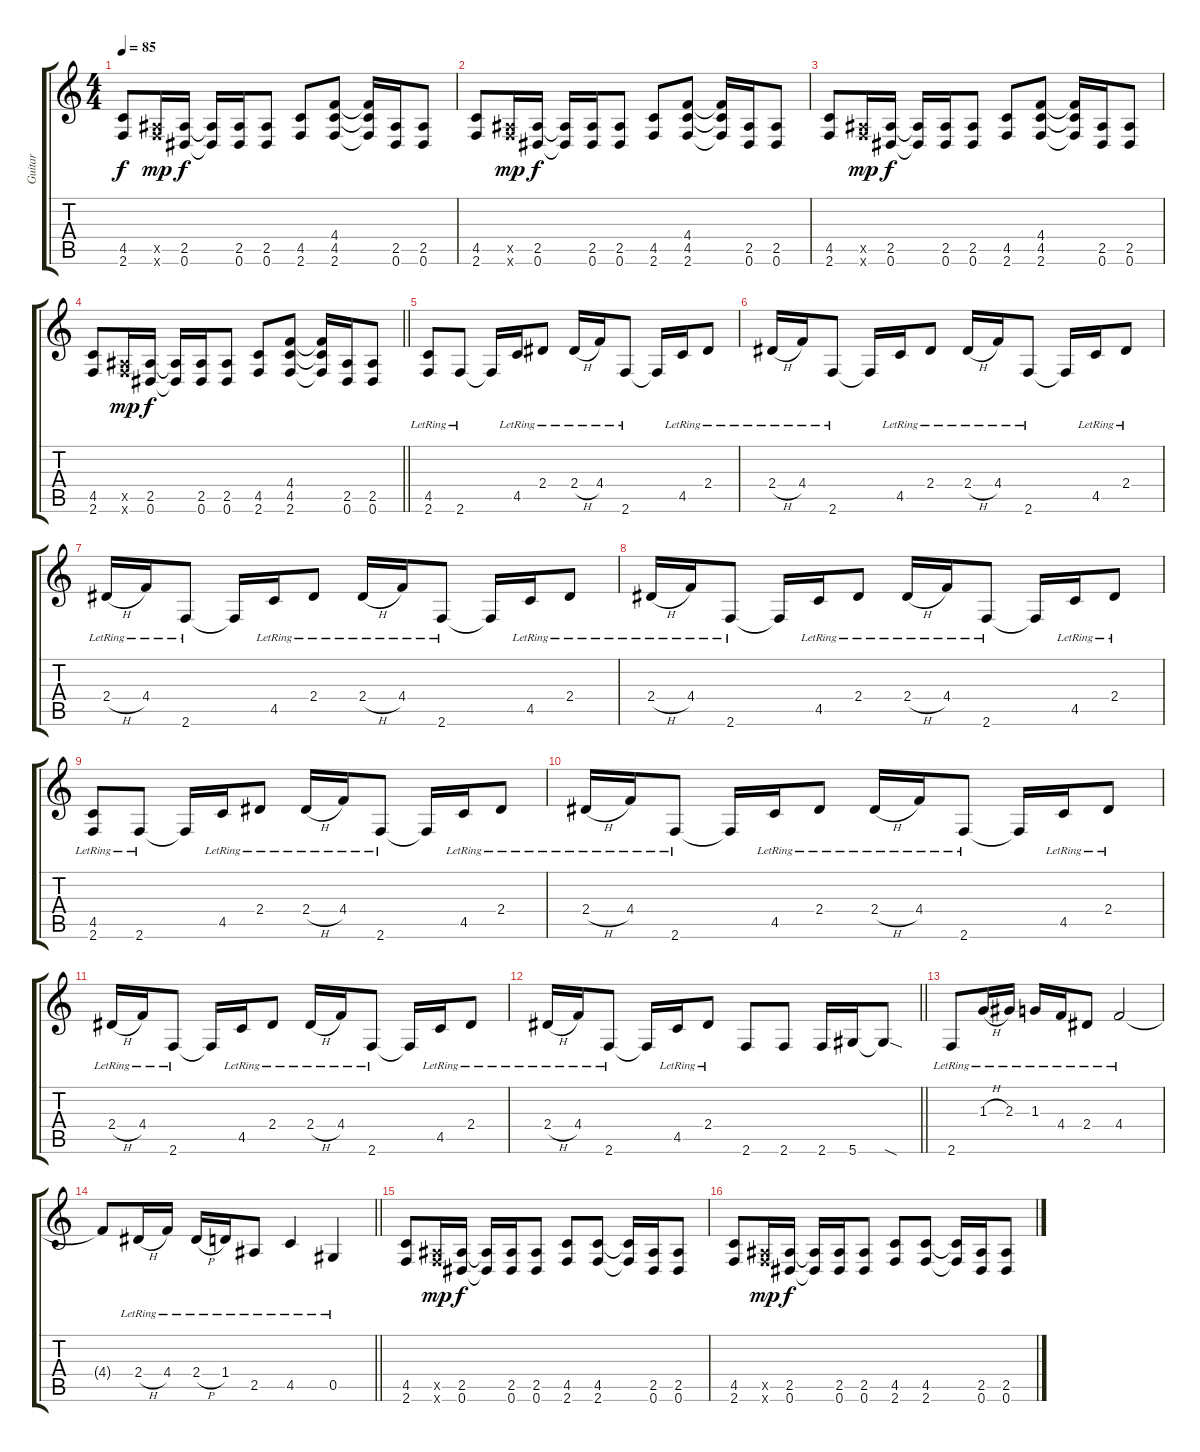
\track ("Guitar" "Guitar") {instrument acousticguitarsteel}
\staff {score tabs}
\tuning (Eb4 Bb3 Gb3 Db3 Ab2 Eb2) {hide}
\ts (4 4)
\section ("" "")
\tempo 85
\clef g2
\ks c
(4.5 2.6).8{dy f} (2.5{x} 2.6{x}).16{dy mp} (2.5 0.6).16{dy f} (2.5{t} 0.6{t}).16 (2.5 0.6).16 (2.5 0.6).8 (4.5 2.6).8 (4.4 4.5 2.6).8 (4.4{t} 4.5{t} 2.6{t}).16 (2.5 0.6).16 (2.5 0.6).8 |
(4.5 2.6).8 (2.5{x} 2.6{x}).16{dy mp} (2.5 0.6).16{dy f} (2.5{t} 0.6{t}).16 (2.5 0.6).16 (2.5 0.6).8 (4.5 2.6).8 (4.4 4.5 2.6).8 (4.4{t} 4.5{t} 2.6{t}).16 (2.5 0.6).16 (2.5 0.6).8 |
(4.5 2.6).8 (2.5{x} 2.6{x}).16{dy mp} (2.5 0.6).16{dy f} (2.5{t} 0.6{t}).16 (2.5 0.6).16 (2.5 0.6).8 (4.5 2.6).8 (4.4 4.5 2.6).8 (4.4{t} 4.5{t} 2.6{t}).16 (2.5 0.6).16 (2.5 0.6).8 |
\barLineRight lightlight
(4.5 2.6).8 (2.5{x} 2.6{x}).16{dy mp} (2.5 0.6).16{dy f} (2.5{t} 0.6{t}).16 (2.5 0.6).16 (2.5 0.6).8 (4.5 2.6).8 (4.4 4.5 2.6).8 (4.4{t} 4.5{t} 2.6{t}).16 (2.5 0.6).16 (2.5 0.6).8 |
\section ("" "")
(4.5{lr} 2.6{lr}).8 2.6{lr}.8 2.6{t}.16 4.5{lr}.16 2.4{lr}.8 2.4{h lr}.16 4.4{lr}.16 2.6{lr}.8 2.6{t}.16 4.5{lr}.16 2.4{lr}.8 |
2.4{h lr}.16 4.4{lr}.16 2.6{lr}.8 2.6{t}.16 4.5{lr}.16 2.4{lr}.8 2.4{h lr}.16 4.4{lr}.16 2.6{lr}.8 2.6{t}.16 4.5{lr}.16 2.4{lr}.8 |
2.4{h lr}.16 4.4{lr}.16 2.6{lr}.8 2.6{t}.16 4.5{lr}.16 2.4{lr}.8 2.4{h lr}.16 4.4{lr}.16 2.6{lr}.8 2.6{t}.16 4.5{lr}.16 2.4{lr}.8 |
2.4{h lr}.16 4.4{lr}.16 2.6{lr}.8 2.6{t}.16 4.5{lr}.16 2.4{lr}.8 2.4{h lr}.16 4.4{lr}.16 2.6{lr}.8 2.6{t}.16 4.5{lr}.16 2.4{lr}.8 |
(4.5{lr} 2.6{lr}).8 2.6{lr}.8 2.6{t}.16 4.5{lr}.16 2.4{lr}.8 2.4{h lr}.16 4.4{lr}.16 2.6{lr}.8 2.6{t}.16 4.5{lr}.16 2.4{lr}.8 |
2.4{h lr}.16 4.4{lr}.16 2.6{lr}.8 2.6{t}.16 4.5{lr}.16 2.4{lr}.8 2.4{h lr}.16 4.4{lr}.16 2.6{lr}.8 2.6{t}.16 4.5{lr}.16 2.4{lr}.8 |
2.4{h lr}.16 4.4{lr}.16 2.6{lr}.8 2.6{t}.16 4.5{lr}.16 2.4{lr}.8 2.4{h lr}.16 4.4{lr}.16 2.6{lr}.8 2.6{t}.16 4.5{lr}.16 2.4{lr}.8 |
\barLineRight lightlight
2.4{h lr}.16 4.4{lr}.16 2.6{lr}.8 2.6{t}.16 4.5{lr}.16 2.4{lr}.8 2.6.8 2.6.8 2.6.16 5.6.16 5.6{sod t}.8 |
\section ("" "")
2.6{lr}.8 1.3{h lr}.16 2.3{lr}.16 1.3{lr}.16 4.4{lr}.16 2.4{lr}.8 4.4{lr}.2 |
\barLineRight lightlight
4.4{t}.8 2.4{h lr}.16 4.4{lr}.16 2.4{h lr}.16 1.4{lr}.16 2.5{lr}.8 4.5{lr}.4 0.5{lr}.4 |
\section ("" "")
(4.5 2.6).8 (2.5{x} 2.6{x}).16{dy mp} (2.5 0.6).16{dy f} (2.5{t} 0.6{t}).16 (2.5 0.6).16 (2.5 0.6).8 (4.5 2.6).8 (4.5 2.6).8 (4.5{t} 2.6{t}).16 (2.5 0.6).16 (2.5 0.6).8 |
(4.5 2.6).8 (2.5{x} 2.6{x}).16{dy mp} (2.5 0.6).16{dy f} (2.5{t} 0.6{t}).16 (2.5 0.6).16 (2.5 0.6).8 (4.5 2.6).8 (4.5 2.6).8 (4.5{t} 2.6{t}).16 (2.5 0.6).16 (2.5 0.6).8
